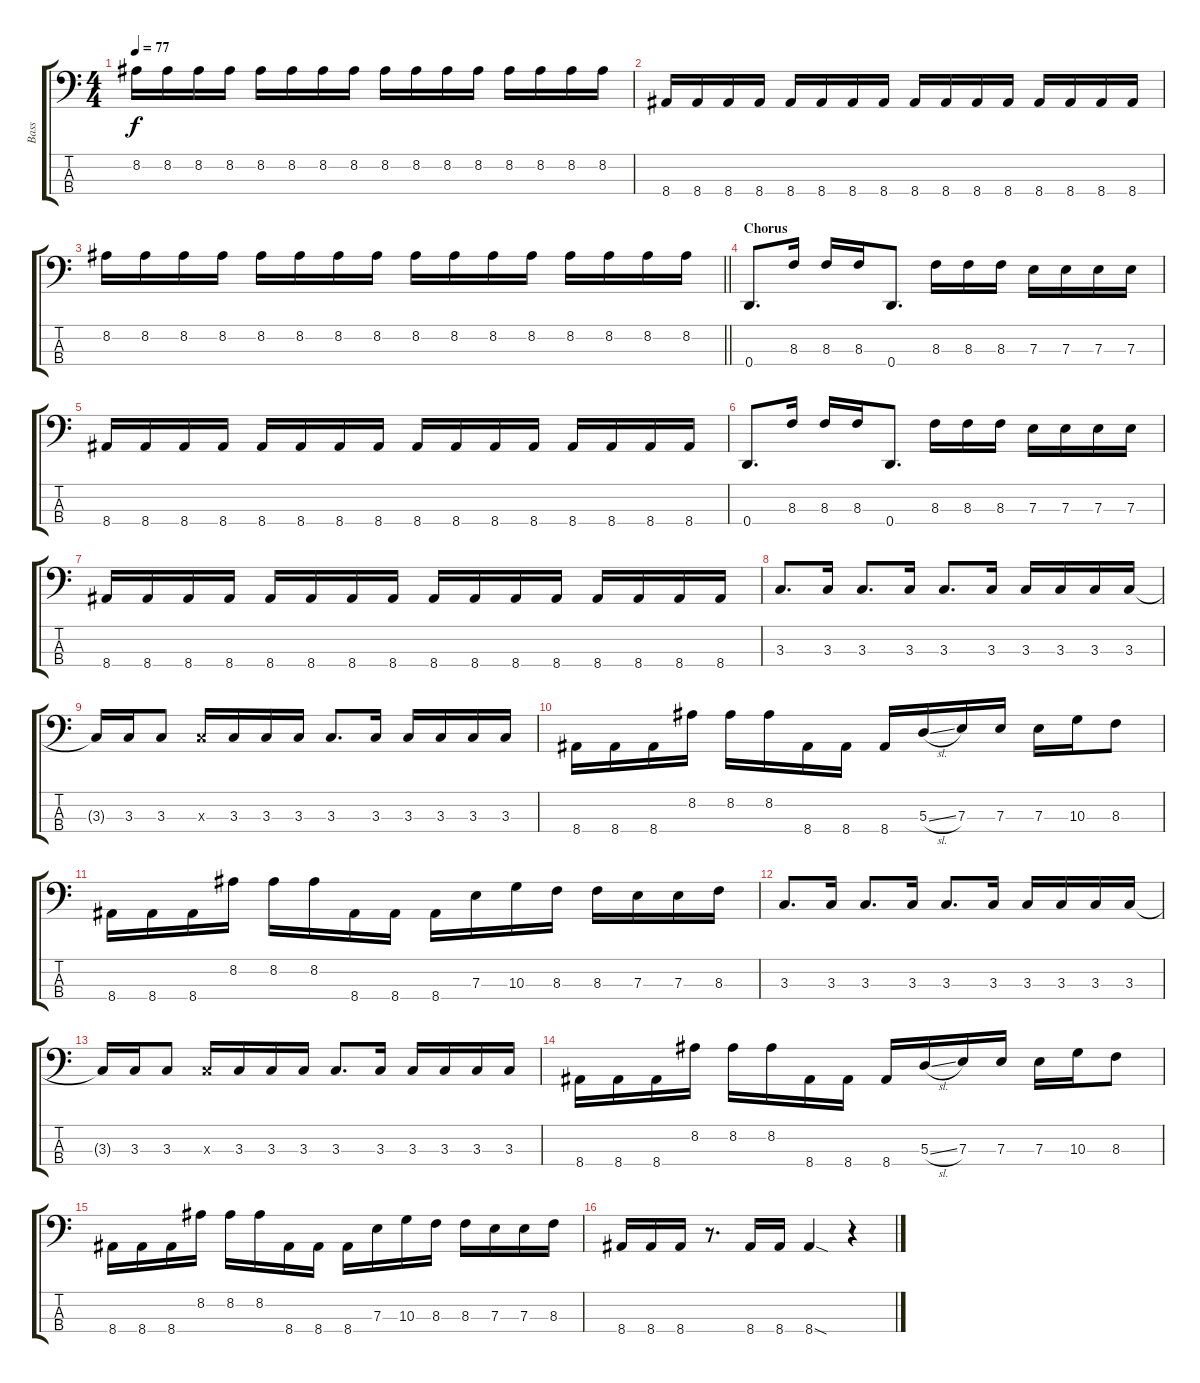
\track ("Bass" "Bass") {instrument electricbassfinger}
\staff {score tabs}
\tuning (G2 D2 A1 D1) {hide}
\ts (4 4)
\tempo 77
\clef f4
\ks c
8.2.16{dy f} 8.2.16 8.2.16 8.2.16 8.2.16 8.2.16 8.2.16 8.2.16 8.2.16 8.2.16 8.2.16 8.2.16 8.2.16 8.2.16 8.2.16 8.2.16 |
8.4.16 8.4.16 8.4.16 8.4.16 8.4.16 8.4.16 8.4.16 8.4.16 8.4.16 8.4.16 8.4.16 8.4.16 8.4.16 8.4.16 8.4.16 8.4.16 |
\barLineRight lightlight
8.2.16 8.2.16 8.2.16 8.2.16 8.2.16 8.2.16 8.2.16 8.2.16 8.2.16 8.2.16 8.2.16 8.2.16 8.2.16 8.2.16 8.2.16 8.2.16 |
\section ("" "Chorus")
0.4.8{d} 8.3.16 8.3.16 8.3.16 0.4.8{d} 8.3.16 8.3.16 8.3.16 7.3.16 7.3.16 7.3.16 7.3.16 |
8.4.16 8.4.16 8.4.16 8.4.16 8.4.16 8.4.16 8.4.16 8.4.16 8.4.16 8.4.16 8.4.16 8.4.16 8.4.16 8.4.16 8.4.16 8.4.16 |
0.4.8{d} 8.3.16 8.3.16 8.3.16 0.4.8{d} 8.3.16 8.3.16 8.3.16 7.3.16 7.3.16 7.3.16 7.3.16 |
8.4.16 8.4.16 8.4.16 8.4.16 8.4.16 8.4.16 8.4.16 8.4.16 8.4.16 8.4.16 8.4.16 8.4.16 8.4.16 8.4.16 8.4.16 8.4.16 |
3.3.8{d} 3.3.16 3.3.8{d} 3.3.16 3.3.8{d} 3.3.16 3.3.16 3.3.16 3.3.16 3.3.16 |
3.3{t}.16 3.3.16 3.3.8 3.3{x}.16 3.3.16 3.3.16 3.3.16 3.3.8{d} 3.3.16 3.3.16 3.3.16 3.3.16 3.3.16 |
8.4.16 8.4.16 8.4.16 8.2.16 8.2.16 8.2.16 8.4.16 8.4.16 8.4.16 5.3{sl}.16 7.3.16 7.3.16 7.3.16 10.3.16 8.3.8 |
8.4.16 8.4.16 8.4.16 8.2.16 8.2.16 8.2.16 8.4.16 8.4.16 8.4.16 7.3.16 10.3.16 8.3.16 8.3.16 7.3.16 7.3.16 8.3.16 |
3.3.8{d} 3.3.16 3.3.8{d} 3.3.16 3.3.8{d} 3.3.16 3.3.16 3.3.16 3.3.16 3.3.16 |
3.3{t}.16 3.3.16 3.3.8 3.3{x}.16 3.3.16 3.3.16 3.3.16 3.3.8{d} 3.3.16 3.3.16 3.3.16 3.3.16 3.3.16 |
8.4.16 8.4.16 8.4.16 8.2.16 8.2.16 8.2.16 8.4.16 8.4.16 8.4.16 5.3{sl}.16 7.3.16 7.3.16 7.3.16 10.3.16 8.3.8 |
8.4.16 8.4.16 8.4.16 8.2.16 8.2.16 8.2.16 8.4.16 8.4.16 8.4.16 7.3.16 10.3.16 8.3.16 8.3.16 7.3.16 7.3.16 8.3.16 |
8.4.16 8.4.16 8.4.16 r.8{d} 8.4.16 8.4.16 8.4{sod}.4 r.4
